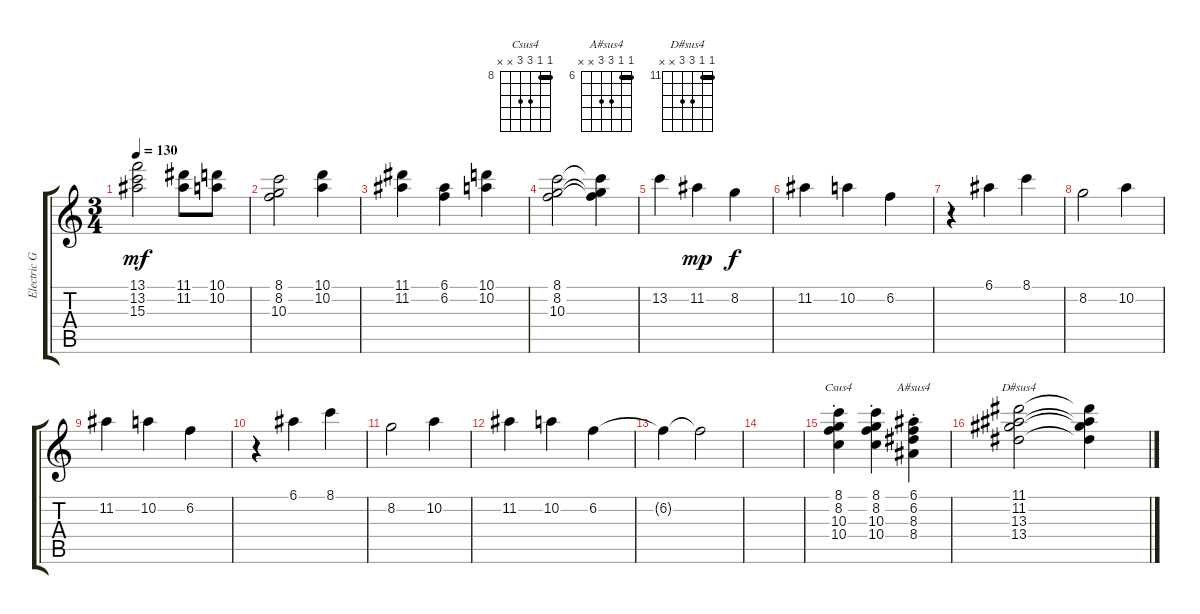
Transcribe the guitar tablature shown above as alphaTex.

\track ("Electric Guitar" "Electric G") {instrument overdrivenguitar}
\staff {score tabs}
\tuning (E4 B3 G3 D3 A2 E2) {hide}
\chord ("Csus4" 8 8 10 10 x x) {firstfret 8 barre 8}
\chord ("A#sus4" 6 6 8 8 x x) {firstfret 6 barre 6}
\chord ("D#sus4" 11 11 13 13 x x) {firstfret 11 barre 11}
\ts (3 4)
\tempo 130
\clef g2
\ks c
(13.1 13.2 15.3).2{dy mf} (11.1 11.2).8 (10.1 10.2).8 |
(8.1 8.2 10.3).2 (10.1 10.2).4 |
(11.1 11.2).4 (6.1 6.2).4 (10.1 10.2).4 |
(8.1 8.2 10.3).2 (8.1{t} 8.2{t} 10.3{t}).4 |
13.2.4 11.2.4{dy mp} 8.2.4{dy f} |
11.2.4 10.2.4 6.2.4 |
r.4 6.1.4 8.1.4 |
8.2.2 10.2.4 |
11.2.4 10.2.4 6.2.4 |
r.4 6.1.4 8.1.4 |
8.2.2 10.2.4 |
11.2.4 10.2.4 6.2.4 |
6.2{t}.4 6.2{t}.2 |
|
(8.1{st} 8.2{st} 10.3{st} 10.4{st}).4{ch "Csus4"} (8.1{st} 8.2{st} 10.3{st} 10.4{st}).4 (6.1{st} 6.2{st} 8.3{st} 8.4{st}).4{ch "A#sus4"} |
(11.1 11.2 13.3 13.4).2{ch "D#sus4"} (11.1{t} 11.2{t} 13.3{t} 13.4{t}).4
